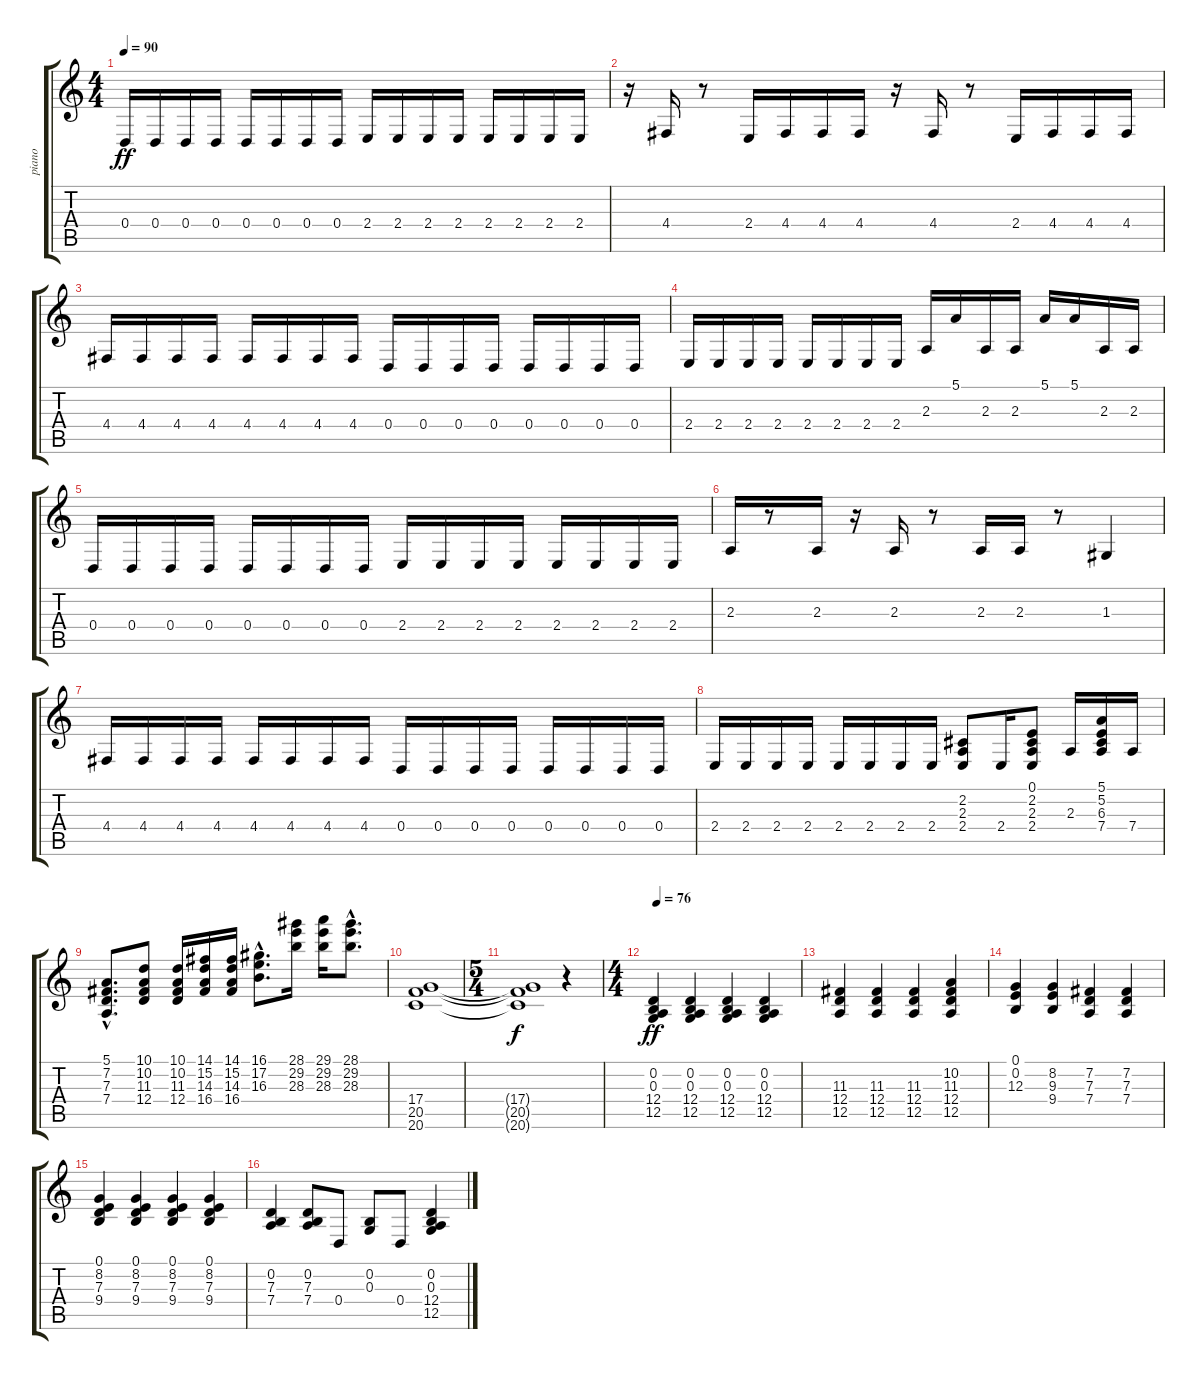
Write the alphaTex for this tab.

\track ("piano" "piano") {instrument acousticgrandpiano}
\staff {score tabs}
\tuning (E4 B3 G3 D3 A2 E2) {hide}
\ts (4 4)
\tempo 90
\clef g2
\ks c
0.4.16{dy ff} 0.4.16 0.4.16 0.4.16 0.4.16 0.4.16 0.4.16 0.4.16 2.4.16 2.4.16 2.4.16 2.4.16 2.4.16 2.4.16 2.4.16 2.4.16 |
r.16 4.4.16 r.8 2.4.16 4.4.16 4.4.16 4.4.16 r.16 4.4.16 r.8 2.4.16 4.4.16 4.4.16 4.4.16 |
4.4.16 4.4.16 4.4.16 4.4.16 4.4.16 4.4.16 4.4.16 4.4.16 0.4.16 0.4.16 0.4.16 0.4.16 0.4.16 0.4.16 0.4.16 0.4.16 |
2.4.16 2.4.16 2.4.16 2.4.16 2.4.16 2.4.16 2.4.16 2.4.16 2.3.16 5.1.16 2.3.16 2.3.16 5.1.16 5.1.16 2.3.16 2.3.16 |
0.4.16 0.4.16 0.4.16 0.4.16 0.4.16 0.4.16 0.4.16 0.4.16 2.4.16 2.4.16 2.4.16 2.4.16 2.4.16 2.4.16 2.4.16 2.4.16 |
2.3.16 r.8 2.3.16 r.16 2.3.16 r.8 2.3.16 2.3.16 r.8 1.3.4 |
4.4.16 4.4.16 4.4.16 4.4.16 4.4.16 4.4.16 4.4.16 4.4.16 0.4.16 0.4.16 0.4.16 0.4.16 0.4.16 0.4.16 0.4.16 0.4.16 |
2.4.16 2.4.16 2.4.16 2.4.16 2.4.16 2.4.16 2.4.16 2.4.16 (2.2 2.3 2.4).8 2.4.16 (0.1 2.2 2.3 2.4).8 2.3.16 (5.1 5.2 6.3 7.4).16 7.4.16 |
(5.1{hac} 7.2{hac} 7.3{hac} 7.4{hac}).8{d} (10.1 10.2 11.3 12.4).8 (10.1 10.2 11.3 12.4).16 (14.1 15.2 14.3 16.4).16 (14.1 15.2 14.3 16.4).16 (16.1{hac} 17.2{hac} 16.3{hac}).8{d} (28.1 29.2 28.3).16 (29.1 29.2 28.3).16 (28.1{hac} 29.2 28.3{hac}).8{d} |
(17.4 20.5 20.6).1 |
\ts (5 4)
(17.4{t} 20.5{t} 20.6{t}).1{dy f} r.4 |
\ts (4 4)
\tempo 76
(0.2 0.3 12.4 12.5).4{dy ff} (0.2 0.3 12.4 12.5).4 (0.2 0.3 12.4 12.5).4 (0.2 0.3 12.4 12.5).4 |
(11.3 12.4 12.5).4 (11.3 12.4 12.5).4 (11.3 12.4 12.5).4 (10.2 11.3 12.4 12.5).4 |
(0.1 0.2 12.3).4 (8.2 9.3 9.4).4 (7.2 7.3 7.4).4 (7.2 7.3 7.4).4 |
(0.1 8.2 7.3 9.4).4 (0.1 8.2 7.3 9.4).4 (0.1 8.2 7.3 9.4).4 (0.1 8.2 7.3 9.4).4 |
(0.2 7.3 7.4).4 (0.2 7.3 7.4).8 0.4.8 (0.2 0.3).8 0.4.8 (0.2 0.3 12.4 12.5).4
